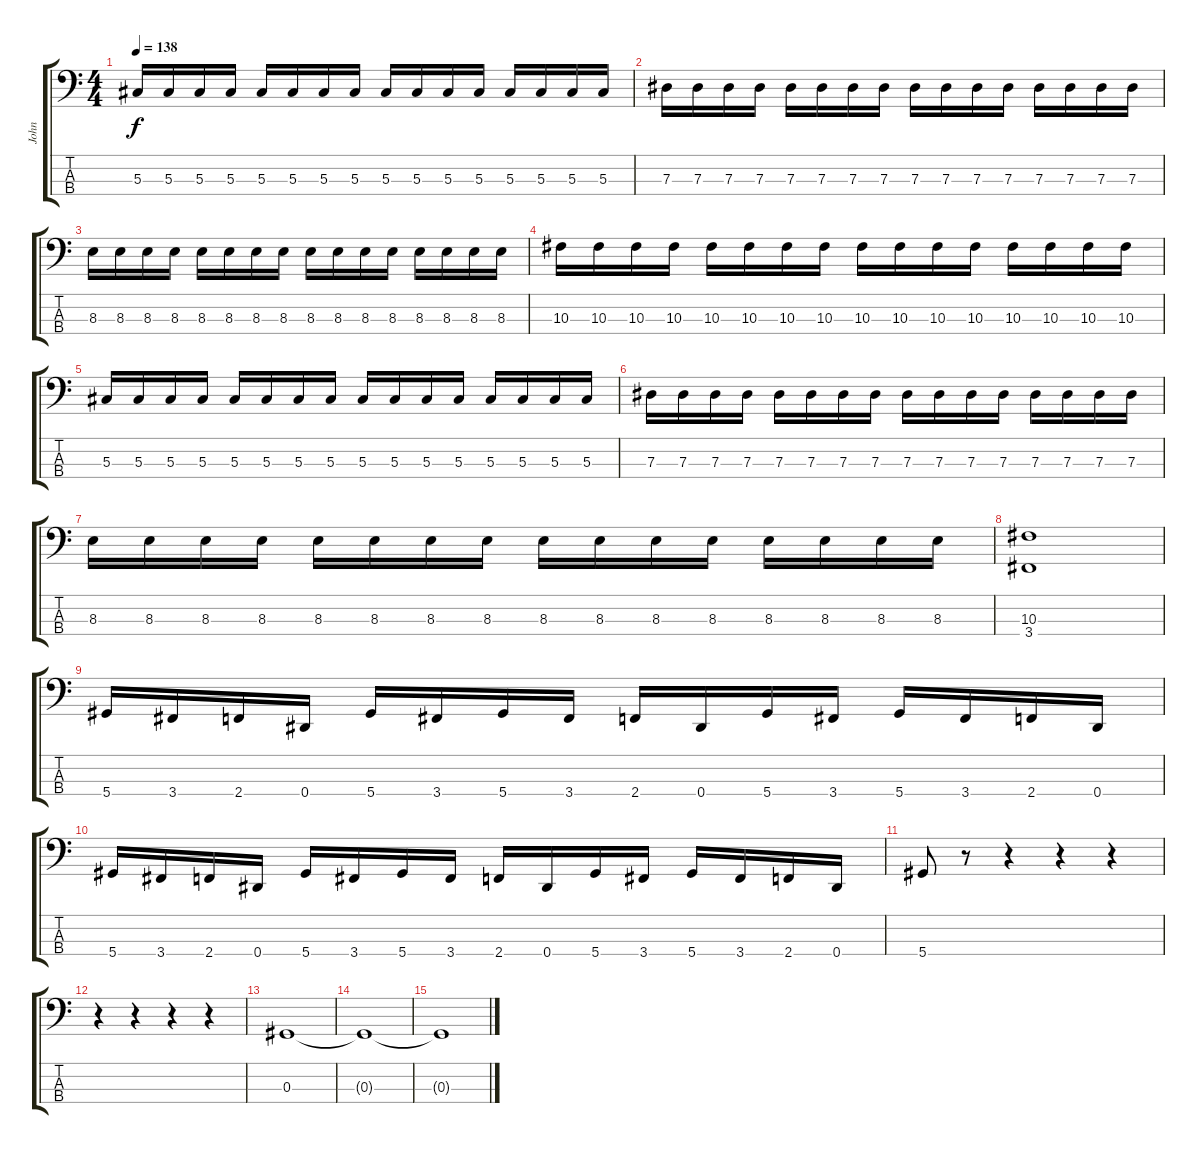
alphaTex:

\track ("John" "John") {instrument electricbasspick}
\staff {score tabs}
\tuning (Gb2 Db2 Ab1 Eb1) {hide}
\ts (4 4)
\tempo 138
\clef f4
\ks c
5.3.16{dy f} 5.3.16 5.3.16 5.3.16 5.3.16 5.3.16 5.3.16 5.3.16 5.3.16 5.3.16 5.3.16 5.3.16 5.3.16 5.3.16 5.3.16 5.3.16 |
7.3.16 7.3.16 7.3.16 7.3.16 7.3.16 7.3.16 7.3.16 7.3.16 7.3.16 7.3.16 7.3.16 7.3.16 7.3.16 7.3.16 7.3.16 7.3.16 |
8.3.16 8.3.16 8.3.16 8.3.16 8.3.16 8.3.16 8.3.16 8.3.16 8.3.16 8.3.16 8.3.16 8.3.16 8.3.16 8.3.16 8.3.16 8.3.16 |
10.3.16 10.3.16 10.3.16 10.3.16 10.3.16 10.3.16 10.3.16 10.3.16 10.3.16 10.3.16 10.3.16 10.3.16 10.3.16 10.3.16 10.3.16 10.3.16 |
5.3.16 5.3.16 5.3.16 5.3.16 5.3.16 5.3.16 5.3.16 5.3.16 5.3.16 5.3.16 5.3.16 5.3.16 5.3.16 5.3.16 5.3.16 5.3.16 |
7.3.16 7.3.16 7.3.16 7.3.16 7.3.16 7.3.16 7.3.16 7.3.16 7.3.16 7.3.16 7.3.16 7.3.16 7.3.16 7.3.16 7.3.16 7.3.16 |
8.3.16 8.3.16 8.3.16 8.3.16 8.3.16 8.3.16 8.3.16 8.3.16 8.3.16 8.3.16 8.3.16 8.3.16 8.3.16 8.3.16 8.3.16 8.3.16 |
(10.3 3.4).1 |
5.4.16 3.4.16 2.4.16 0.4.16 5.4.16 3.4.16 5.4.16 3.4.16 2.4.16 0.4.16 5.4.16 3.4.16 5.4.16 3.4.16 2.4.16 0.4.16 |
5.4.16 3.4.16 2.4.16 0.4.16 5.4.16 3.4.16 5.4.16 3.4.16 2.4.16 0.4.16 5.4.16 3.4.16 5.4.16 3.4.16 2.4.16 0.4.16 |
5.4.8 r.8 r.4 r.4 r.4 |
r.4 r.4 r.4 r.4 |
0.3.1 |
0.3{t}.1 |
0.3{t}.1
